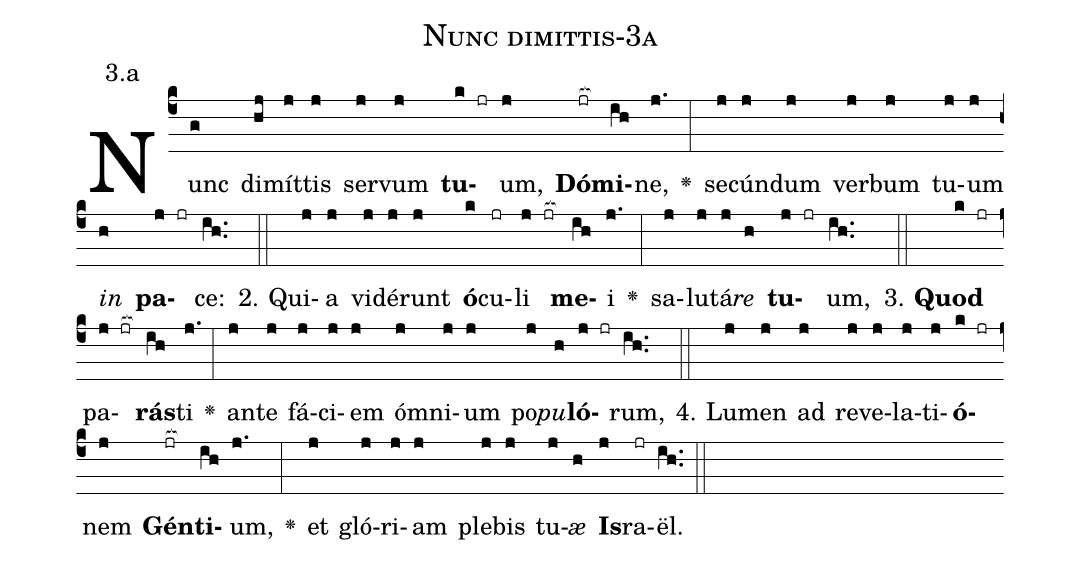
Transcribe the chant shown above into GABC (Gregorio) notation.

name: Nunc dimittis-3a;
annotation: 3.a;
%%
(c4)Nunc(g) di(hj)mít(j)tis(j) ser(j)vum(j) <b>tu</b>(k jr)um,(j) <b>Dó</b>(jr[ocb:1{])<b>mi</b>(ih[ocb:0}])ne,(j.) <v>\greheightstar</v>(:) se(j)cún(j)dum(j) ver(j)bum(j) tu(j)um(j) <i>in</i>(h) <b>pa</b>(j jr)ce:(ih..) (::)
2. Qui(j)a(j) vi(j)dé(j)runt(j) <b>ó</b>(k)cu(jr)li(j jr[ocb:1{]) <b>me</b>(ih[ocb:0}])i(j.) <v>\greheightstar</v>(:) sa(j)lu(j)tá(j)<i>re</i>(h) <b>tu</b>(j jr)um,(ih..) (::)
3. <b>Quod</b>(k jr) pa(j jr[ocb:1{])<b>rás</b>(ih[ocb:0}])ti(j.) <v>\greheightstar</v>(:) an(j)te(j) fá(j)ci(j)em(j) óm(j)ni(j)um(j) po(j)<i>pu</i>(h)<b>ló</b>(j jr)rum,(ih..) (::)
4. Lu(j)men(j) ad(j) re(j)ve(j)la(j)ti(j)<b>ó</b>(k jr)nem(j) <b>Gén</b>(jr[ocb:1{])<b>ti</b>(ih[ocb:0}])um,(j.) <v>\greheightstar</v>(:) et(j) gló(j)ri(j)am(j) ple(j)bis(j) tu(j)<i>æ</i>(h) <b>Is</b>(j)ra(jr)ël.(ih..) (::)
